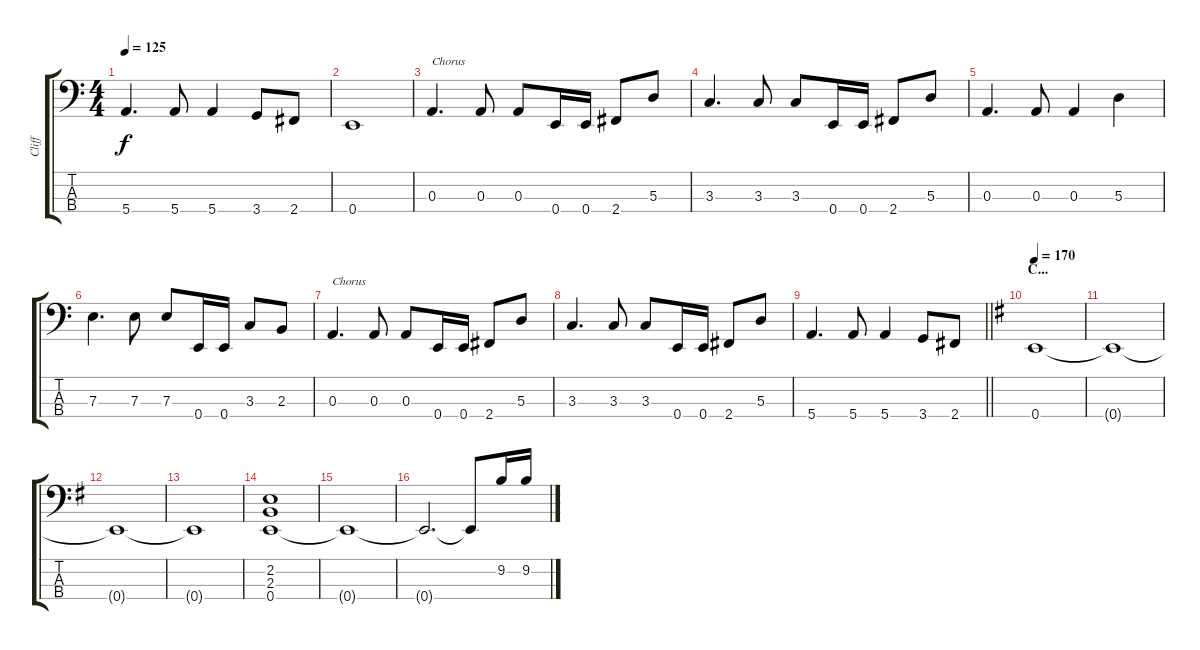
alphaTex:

\track ("Cliff" "Cliff") {instrument electricbassfinger}
\staff {score tabs}
\tuning (G2 D2 A1 E1) {hide}
\ts (4 4)
\tempo 125
\clef f4
\ks aminor
5.4.4{d dy f} 5.4.8 5.4.4 3.4.8 2.4.8 |
0.4.1 |
0.3.4{d txt "Chorus"} 0.3.8 0.3.8 0.4.16 0.4.16 2.4.8 5.3.8 |
3.3.4{d} 3.3.8 3.3.8 0.4.16 0.4.16 2.4.8 5.3.8 |
0.3.4{d} 0.3.8 0.3.4 5.3.4 |
7.3.4{d} 7.3.8 7.3.8 0.4.16 0.4.16 3.3.8 2.3.8 |
0.3.4{d txt "Chorus"} 0.3.8 0.3.8 0.4.16 0.4.16 2.4.8 5.3.8 |
3.3.4{d} 3.3.8 3.3.8 0.4.16 0.4.16 2.4.8 5.3.8 |
\barLineRight lightlight
5.4.4{d} 5.4.8 5.4.4 3.4.8 2.4.8 |
\section ("" "C...")
\tempo 170
\ks eminor
0.4.1 |
0.4{t}.1 |
0.4{t}.1 |
0.4{t}.1 |
(2.2 2.3 0.4).1 |
0.4{t}.1 |
0.4{t}.2{d} 0.4{t}.8 9.2.16 9.2.16
